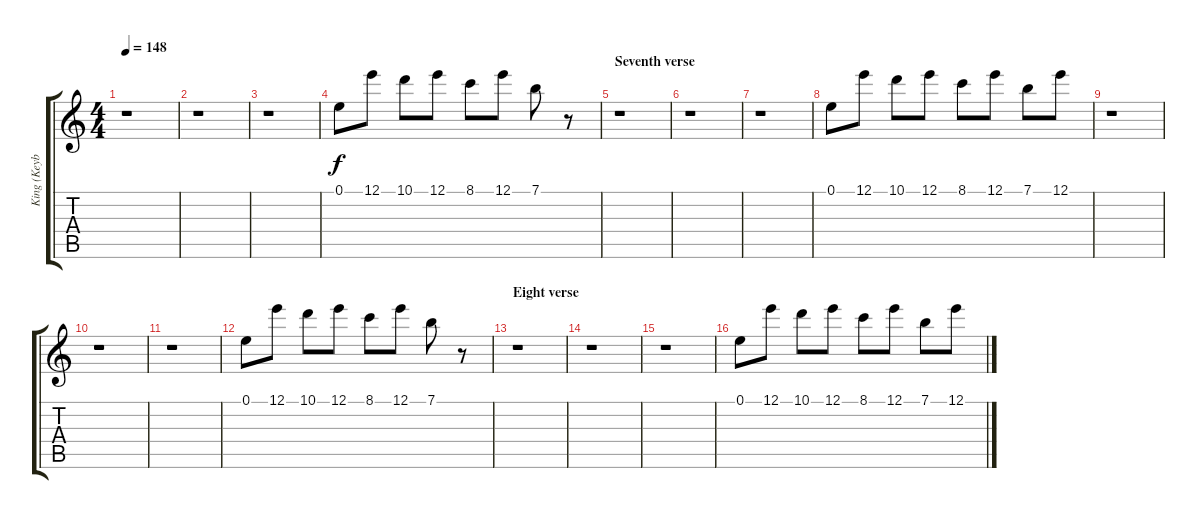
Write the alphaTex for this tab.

\track ("King (KeybHigh)" "King (Keyb") {instrument churchorgan}
\staff {score tabs}
\tuning (E5 B4 G4 D4 A3 E3) {hide}
\ts (4 4)
\tempo 148
\clef g2
\ks c
r.1{dy f} |
r.1 |
r.1 |
0.1.8 12.1.8 10.1.8 12.1.8 8.1.8 12.1.8 7.1.8 r.8 |
\section ("" "Seventh verse")
r.1 |
r.1 |
r.1 |
0.1.8 12.1.8 10.1.8 12.1.8 8.1.8 12.1.8 7.1.8 12.1.8 |
r.1 |
r.1 |
r.1 |
0.1.8 12.1.8 10.1.8 12.1.8 8.1.8 12.1.8 7.1.8 r.8 |
\section ("" "Eight verse")
r.1 |
r.1 |
r.1 |
0.1.8 12.1.8 10.1.8 12.1.8 8.1.8 12.1.8 7.1.8 12.1.8
